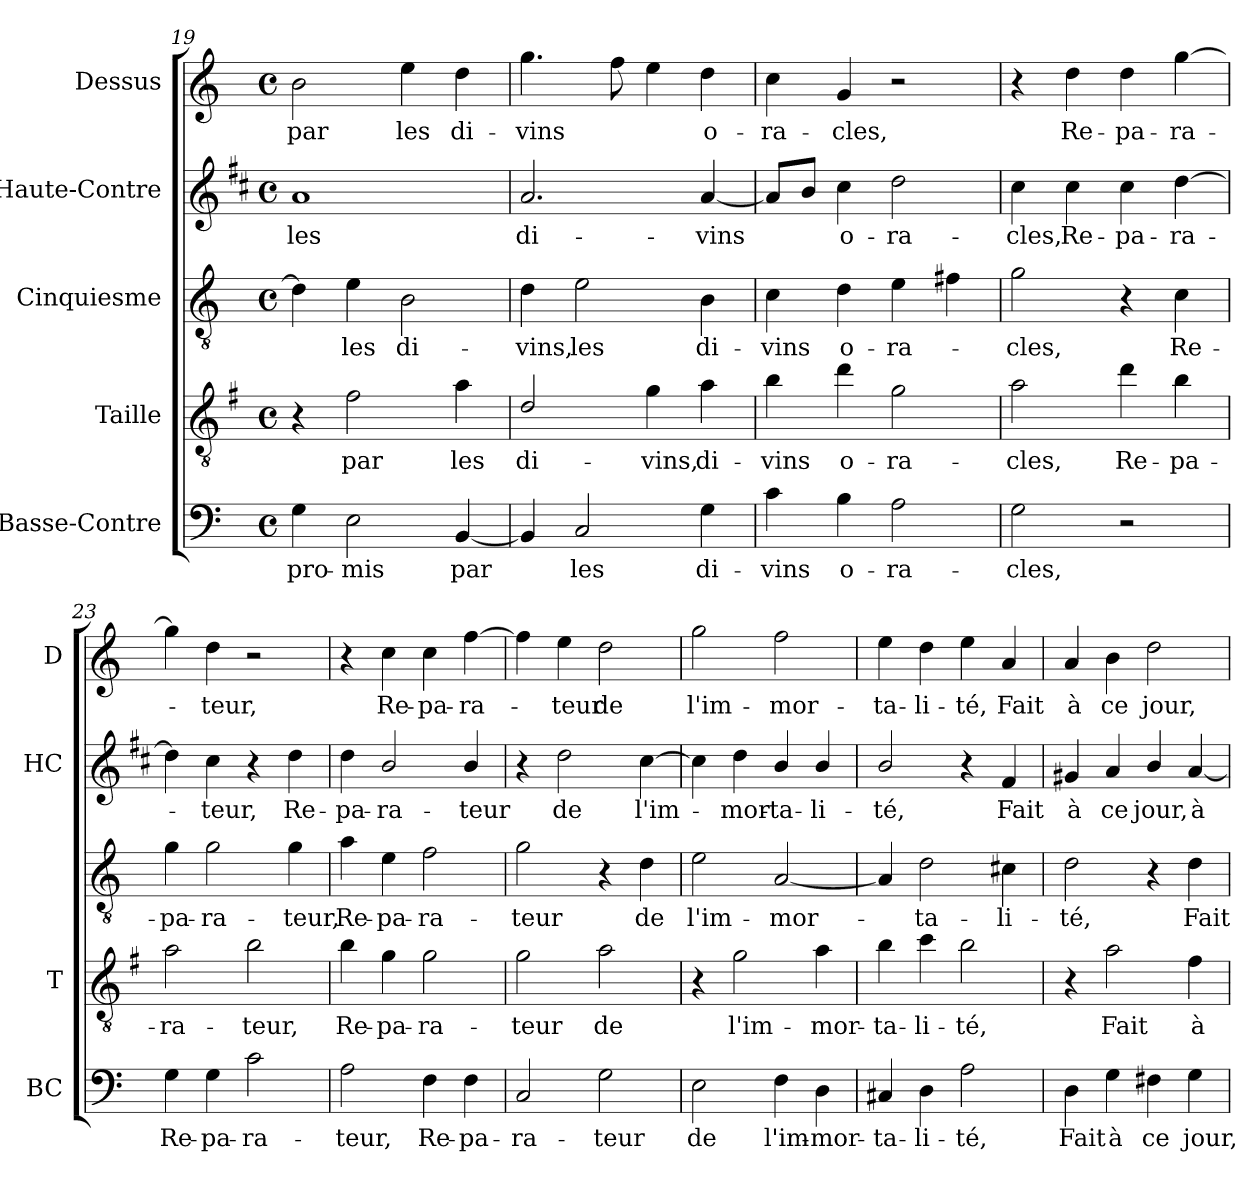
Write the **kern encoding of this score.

**kern	**text	**kern	**text	**kern	**text	**kern	**text	**kern	**text
*part5	*part5	*part4	*part4	*part3	*part3	*part2	*part2	*part1	*part1
*staff5	*staff5	*staff4	*staff4	*staff3	*staff3	*staff2	*staff2	*staff1	*staff1
*I"Basse-Contre	*	*I"Taille	*	*I"Cinquiesme	*	*I"Haute-Contre	*	*I"Dessus	*
*I'BC	*	*I'T	*	*	*	*I'HC	*	*I'D	*
*clefF4	*	*clefGv2	*	*clefGv2	*	*clefG2	*	*clefG2	*
*	*	*ITrd4c7	*	*	*	*ITrd1c2	*	*	*
*k[]	*	*k[]	*	*k[]	*	*k[]	*	*k[]	*
*C:	*	*C:	*	*C:	*	*C:	*	*C:	*
*M4/4	*	*M4/4	*	*M4/4	*	*M4/4	*	*M4/4	*
*met(c)	*	*met(c)	*	*met(c)	*	*met(c)	*	*met(c)	*
=19	=19	=19	=19	=19	=19	=19	=19	=19	=19
!	!LO:LY:b	!	!	!	!	!	!LO:LY:b	!	!LO:LY:b
4G\	pro-	4r	.	4d\]	.	1g	les	2b\	par
!	!LO:LY:b	!	!LO:LY:b	!	!LO:LY:b	!	!	!	!
2E\	-mis	2B\	par	4e\	les	.	.	.	.
!	!	!	!	!	!LO:LY:b	!	!	!	!LO:LY:b
.	.	.	.	2B\	di-	.	.	4ee\	les
!	!LO:LY:b	!	!LO:LY:b	!	!	!	!	!	!LO:LY:b
[4BB/	par	4d\	les	.	.	.	.	4dd\	di-
=20	=20	=20	=20	=20	=20	=20	=20	=20	=20
!	!	!	!LO:LY:b	!	!LO:LY:b	!	!LO:LY:b	!	!LO:LY:b
4BB/]	.	2G/	di-	4d\	-vins,	2.g/	di-	4.gg\	-vins
!	!LO:LY:b	!	!	!	!LO:LY:b	!	!	!	!
2C/	les	.	.	2e\	les	.	.	.	.
.	.	.	.	.	.	.	.	8ff\	.
!	!	!	!LO:LY:b	!	!	!	!	!	!
.	.	4c\	-vins,	.	.	.	.	4ee\	.
!	!LO:LY:b	!	!LO:LY:b	!	!LO:LY:b	!	!LO:LY:b	!	!LO:LY:b
4G\	di-	4d\	di-	4B\	di-	[4g/	-vins	4dd\	o-
=21	=21	=21	=21	=21	=21	=21	=21	=21	=21
!	!LO:LY:b	!	!LO:LY:b	!	!LO:LY:b	!	!	!	!LO:LY:b
4c\	-vins	4e\	-vins	4c\	-vins	8g/L]	.	4cc\	-ra-
.	.	.	.	.	.	8a/J	.	.	.
!	!LO:LY:b	!	!LO:LY:b	!	!LO:LY:b	!	!LO:LY:b	!	!LO:LY:b
4B\	o-	4g\	o-	4d\	o-	4b\	o-	4g/	-cles,
!	!LO:LY:b	!	!LO:LY:b	!	!LO:LY:b	!	!LO:LY:b	!	!
2A\	-ra-	2c\	-ra-	4e\	-ra-	2cc\	-ra-	2r	.
.	.	.	.	4f#X\	.	.	.	.	.
=22	=22	=22	=22	=22	=22	=22	=22	=22	=22
!	!LO:LY:b	!	!LO:LY:b	!	!LO:LY:b	!	!LO:LY:b	!	!
2G\	-cles,	2d\	-cles,	2g\	-cles,	4b\	-cles,	4r	.
!	!	!	!	!	!	!	!LO:LY:b	!	!LO:LY:b
.	.	.	.	.	.	4b\	Re-	4dd\	Re-
!	!	!	!LO:LY:b	!	!	!	!LO:LY:b	!	!LO:LY:b
2r	.	4g\	Re-	4r	.	4b\	-pa-	4dd\	-pa-
!	!	!	!LO:LY:b	!	!LO:LY:b	!	!LO:LY:b	!	!LO:LY:b
.	.	4e\	-pa-	4c\	Re-	[4cc\	-ra-	[4gg\	-ra-
=23	=23	=23	=23	=23	=23	=23	=23	=23	=23
!	!LO:LY:b	!	!LO:LY:b	!	!LO:LY:b	!	!	!	!
4G\	Re-	2d\	-ra-	4g\	-pa-	4cc\]	.	4gg\]	.
!	!LO:LY:b	!	!	!	!LO:LY:b	!	!LO:LY:b	!	!LO:LY:b
4G\	-pa-	.	.	2g\	-ra-	4b\	-teur,	4dd\	-teur,
!	!LO:LY:b	!	!LO:LY:b	!	!	!	!	!	!
2c\	-ra-	2e\	-teur,	.	.	4r	.	2r	.
!	!	!	!	!	!LO:LY:b	!	!LO:LY:b	!	!
.	.	.	.	4g\	-teur,	4cc\	Re-	.	.
!!LO:PB:g=z
=24	=24	=24	=24	=24	=24	=24	=24	=24	=24
!	!LO:LY:b	!	!LO:LY:b	!	!LO:LY:b	!	!LO:LY:b	!	!
2A\	-teur,	4e\	Re-	4a\	Re-	4cc\	-pa-	4r	.
!	!	!	!LO:LY:b	!	!LO:LY:b	!	!LO:LY:b	!	!LO:LY:b
.	.	4c\	-pa-	4e\	-pa-	2a/	-ra-	4cc\	Re-
!	!LO:LY:b	!	!LO:LY:b	!	!LO:LY:b	!	!	!	!LO:LY:b
4F\	Re-	2c\	-ra-	2f\	-ra-	.	.	4cc\	-pa-
!	!LO:LY:b	!	!	!	!	!	!LO:LY:b	!	!LO:LY:b
4F\	-pa-	.	.	.	.	4a/	-teur	[4ff\	-ra-
=25	=25	=25	=25	=25	=25	=25	=25	=25	=25
!	!LO:LY:b	!	!LO:LY:b	!	!LO:LY:b	!	!	!	!
2C/	-ra-	2c\	-teur	2g\	-teur	4r	.	4ff\]	.
!	!	!	!	!	!	!	!LO:LY:b	!	!LO:LY:b
.	.	.	.	.	.	2cc\	de	4ee\	-teur
!	!LO:LY:b	!	!LO:LY:b	!	!	!	!	!	!LO:LY:b
2G\	-teur	2d\	de	4r	.	.	.	2dd\	de
!	!	!	!	!	!LO:LY:b	!	!LO:LY:b	!	!
.	.	.	.	4d\	de	[4b\	l'im-	.	.
=26	=26	=26	=26	=26	=26	=26	=26	=26	=26
!	!LO:LY:b	!	!	!	!LO:LY:b	!	!	!	!LO:LY:b
2E\	de	4r	.	2e\	l'im-	4b\]	.	2gg\	l'im-
!	!	!	!LO:LY:b	!	!	!	!LO:LY:b	!	!
.	.	2c\	l'im-	.	.	4cc\	-mor-	.	.
!	!LO:LY:b	!	!	!	!LO:LY:b	!	!LO:LY:b	!	!LO:LY:b
4F\	l'im-	.	.	[2A/	-mor-	4a/	-ta-	2ff\	-mor-
!	!LO:LY:b	!	!LO:LY:b	!	!	!	!LO:LY:b	!	!
4D\	-mor-	4d\	-mor-	.	.	4a/	-li-	.	.
=27	=27	=27	=27	=27	=27	=27	=27	=27	=27
!	!LO:LY:b	!	!LO:LY:b	!	!	!	!LO:LY:b	!	!LO:LY:b
4C#X/	-ta-	4e\	-ta-	4A/]	.	2a/	-té,	4ee\	-ta-
!	!LO:LY:b	!	!LO:LY:b	!	!LO:LY:b	!	!	!	!LO:LY:b
4D\	-li-	4f\	-li-	2d\	-ta-	.	.	4dd\	-li-
!	!LO:LY:b	!	!LO:LY:b	!	!	!	!	!	!LO:LY:b
2A\	-té,	2e\	-té,	.	.	4r	.	4ee\	-té,
!	!	!	!	!	!LO:LY:b	!	!LO:LY:b	!	!LO:LY:b
.	.	.	.	4c#X\	-li-	4e/	Fait	4a/	Fait
=28	=28	=28	=28	=28	=28	=28	=28	=28	=28
!	!LO:LY:b	!	!	!	!LO:LY:b	!	!LO:LY:b	!	!LO:LY:b
4D\	Fait	4r	.	2d\	-té,	4f#X/	à	4a/	à
!	!LO:LY:b	!	!LO:LY:b	!	!	!	!LO:LY:b	!	!LO:LY:b
4G\	à	2d\	Fait	.	.	4g/	ce	4b\	ce
!	!LO:LY:b	!	!	!	!	!	!LO:LY:b	!	!LO:LY:b
4F#X\	ce	.	.	4r	.	4a/	jour,	2dd\	jour,
!	!LO:LY:b	!	!LO:LY:b	!	!LO:LY:b	!	!LO:LY:b	!	!
4G\	jour,	4B\	à	4d\	Fait	[4g/	à	.	.
=	=	=	=	=	=	=	=	=	=
*-	*-	*-	*-	*-	*-	*-	*-	*-	*-
